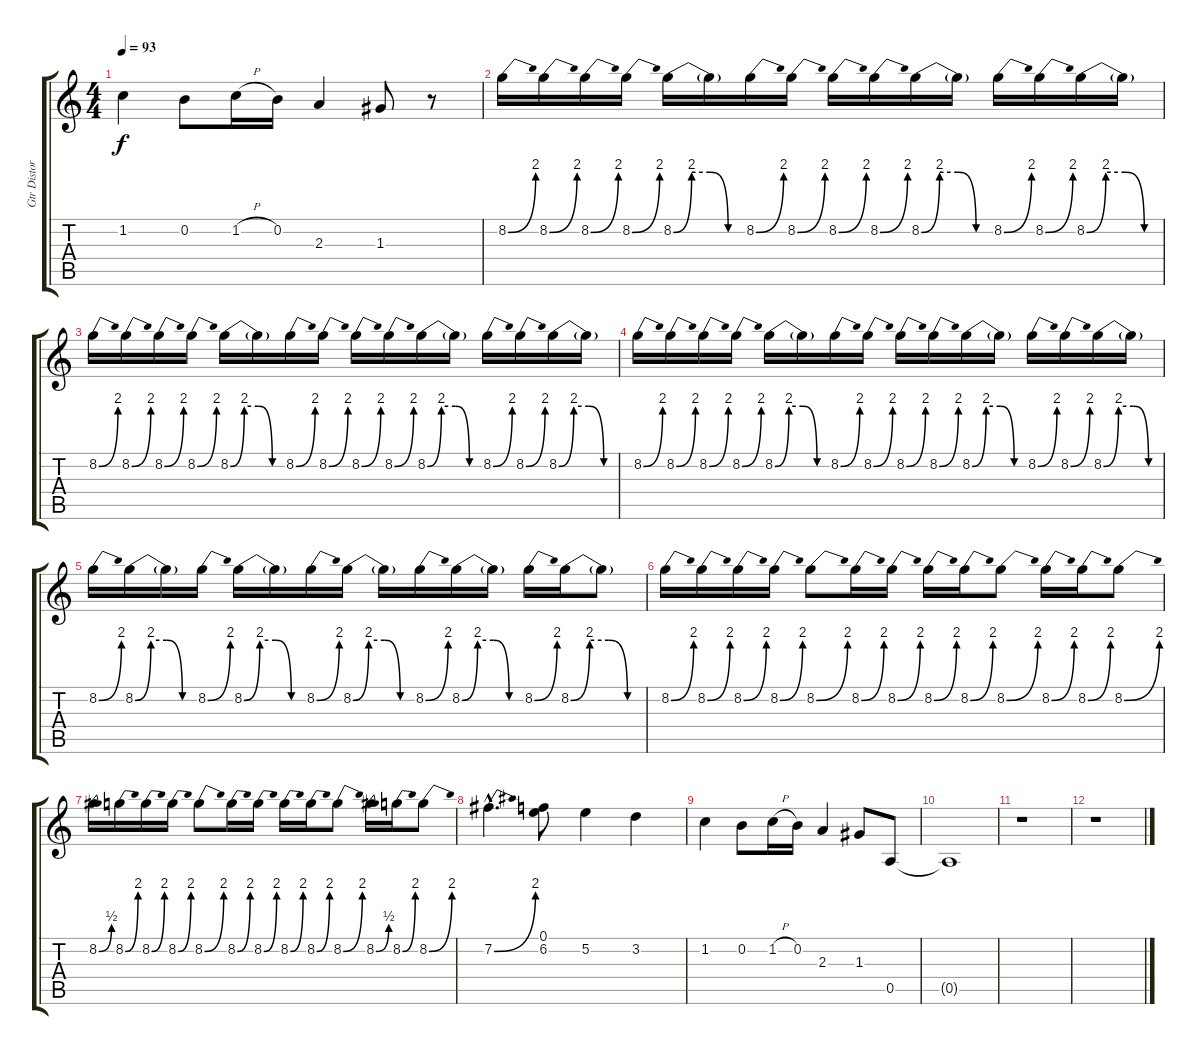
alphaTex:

\track ("Gtr Distortion" "Gtr Distor") {instrument electricguitarjazz}
\staff {score tabs}
\tuning (E4 B3 G3 D3 A2 E2) {hide}
\ts (4 4)
\tempo 93
\clef g2
\ks c
1.2.4{dy f} 0.2.8 1.2{h}.16 0.2.16 2.3.4 1.3.8 r.8 |
8.2{be (bend 0 0 60 8)}.16 8.2{be (bend 0 0 60 8)}.16 8.2{be (bend 0 0 60 8)}.16 8.2{be (bend 0 0 60 8)}.16 8.2{be (custom 0 0 15 8 30 8 45 0 60 0)}.16 8.2{t}.16 8.2{be (bend 0 0 60 8)}.16 8.2{be (bend 0 0 60 8)}.16 8.2{be (bend 0 0 60 8)}.16 8.2{be (bend 0 0 60 8)}.16 8.2{be (custom 0 0 15 8 30 8 45 0 60 0)}.16 8.2{t}.16 8.2{be (bend 0 0 60 8)}.16 8.2{be (bend 0 0 60 8)}.16 8.2{be (custom 0 0 15 8 30 8 45 0 60 0)}.16 8.2{t}.16 |
8.2{be (bend 0 0 60 8)}.16 8.2{be (bend 0 0 60 8)}.16 8.2{be (bend 0 0 60 8)}.16 8.2{be (bend 0 0 60 8)}.16 8.2{be (custom 0 0 15 8 30 8 45 0 60 0)}.16 8.2{t}.16 8.2{be (bend 0 0 60 8)}.16 8.2{be (bend 0 0 60 8)}.16 8.2{be (bend 0 0 60 8)}.16 8.2{be (bend 0 0 60 8)}.16 8.2{be (custom 0 0 15 8 30 8 45 0 60 0)}.16 8.2{t}.16 8.2{be (bend 0 0 60 8)}.16 8.2{be (bend 0 0 60 8)}.16 8.2{be (custom 0 0 15 8 30 8 45 0 60 0)}.16 8.2{t}.16 |
8.2{be (bend 0 0 60 8)}.16 8.2{be (bend 0 0 60 8)}.16 8.2{be (bend 0 0 60 8)}.16 8.2{be (bend 0 0 60 8)}.16 8.2{be (custom 0 0 15 8 30 8 45 0 60 0)}.16 8.2{t}.16 8.2{be (bend 0 0 60 8)}.16 8.2{be (bend 0 0 60 8)}.16 8.2{be (bend 0 0 60 8)}.16 8.2{be (bend 0 0 60 8)}.16 8.2{be (custom 0 0 15 8 30 8 45 0 60 0)}.16 8.2{t}.16 8.2{be (bend 0 0 60 8)}.16 8.2{be (bend 0 0 60 8)}.16 8.2{be (custom 0 0 15 8 30 8 45 0 60 0)}.16 8.2{t}.16 |
8.2{be (bend 0 0 60 8)}.16 8.2{be (custom 0 0 15 8 30 8 45 0 60 0)}.16 8.2{t}.16 8.2{be (bend 0 0 60 8)}.16 8.2{be (custom 0 0 15 8 30 8 45 0 60 0)}.16 8.2{t}.16 8.2{be (bend 0 0 60 8)}.16 8.2{be (custom 0 0 15 8 30 8 45 0 60 0)}.16 8.2{t}.16 8.2{be (bend 0 0 60 8)}.16 8.2{be (custom 0 0 15 8 30 8 45 0 60 0)}.16 8.2{t}.16 8.2{be (bend 0 0 60 8)}.16 8.2{be (custom 0 0 15 8 30 8 45 0 60 0)}.16 8.2{t}.8 |
8.2{be (bend 0 0 60 8)}.16 8.2{be (bend 0 0 60 8)}.16 8.2{be (bend 0 0 60 8)}.16 8.2{be (bend 0 0 60 8)}.16 8.2{be (bend 0 0 60 8)}.8 8.2{be (bend 0 0 60 8)}.16 8.2{be (bend 0 0 60 8)}.16 8.2{be (bend 0 0 60 8)}.16 8.2{be (bend 0 0 60 8)}.16 8.2{be (bend 0 0 60 8)}.8 8.2{be (bend 0 0 60 8)}.16 8.2{be (bend 0 0 60 8)}.16 8.2{be (bend 0 0 60 8)}.8 |
8.2{be (bend 0 0 60 2)}.16 8.2{be (bend 0 0 60 8)}.16 8.2{be (bend 0 0 60 8)}.16 8.2{be (bend 0 0 60 8)}.16 8.2{be (bend 0 0 60 8)}.8 8.2{be (bend 0 0 60 8)}.16 8.2{be (bend 0 0 60 8)}.16 8.2{be (bend 0 0 60 8)}.16 8.2{be (bend 0 0 60 8)}.16 8.2{be (bend 0 0 60 8)}.8 8.2{be (bend 0 0 60 2)}.16 8.2{be (bend 0 0 60 8)}.16 8.2{be (bend 0 0 60 8)}.8 |
7.2{be (bend 0 0 60 8) hac}.4{d} (0.1 6.2).8 5.2.4 3.2.4 |
1.2.4 0.2.8 1.2{h}.16 0.2.16 2.3.4 1.3.8 0.5.8 |
0.5{t}.1 |
r.1 |
r.1
